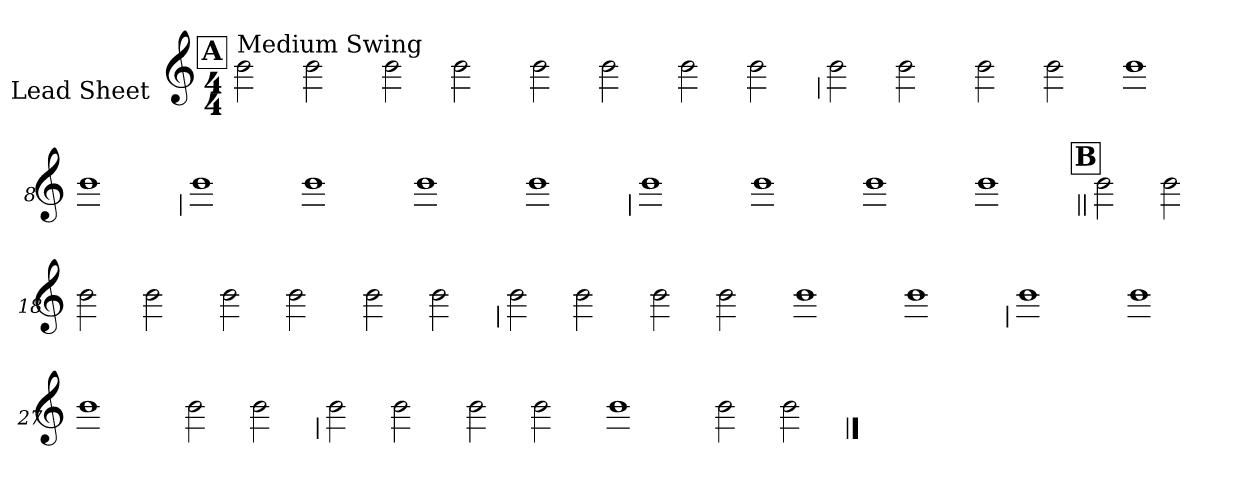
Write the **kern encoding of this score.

**kern
*part1
*staff1
*I"Lead Sheet
*stria0
*clefG2
*k[]
*C:
*M4/4
!!LO:REH:place=s1:a:t=A
=1||
!LO:TX:a:t=Medium Swing
2b
2b
=2-
2b
2b
=3-
2b
2b
=4-
2b
2b
!!LO:LB:g=z
=5
2b
2b
=6-
2b
2b
=7-
1b
=8-
1b
!!LO:LB:g=z
=9
1b
=10-
1b
=11-
1b
=12-
1b
!!LO:LB:g=z
=13
1b
=14-
1b
=15-
1b
=16-
1b
!!LO:LB:g=z
!!LO:REH:place=s1:a:t=B
=17||
2b
2b
=18-
2b
2b
=19-
2b
2b
=20-
2b
2b
!!LO:LB:g=z
=21
2b
2b
=22-
2b
2b
=23-
1b
=24-
1b
!!LO:LB:g=z
=25
1b
=26-
1b
=27-
1b
=28-
2b
2b
!!LO:LB:g=z
=29
2b
2b
=30-
2b
2b
=31-
1b
=32-
2b
2b
==
*-
